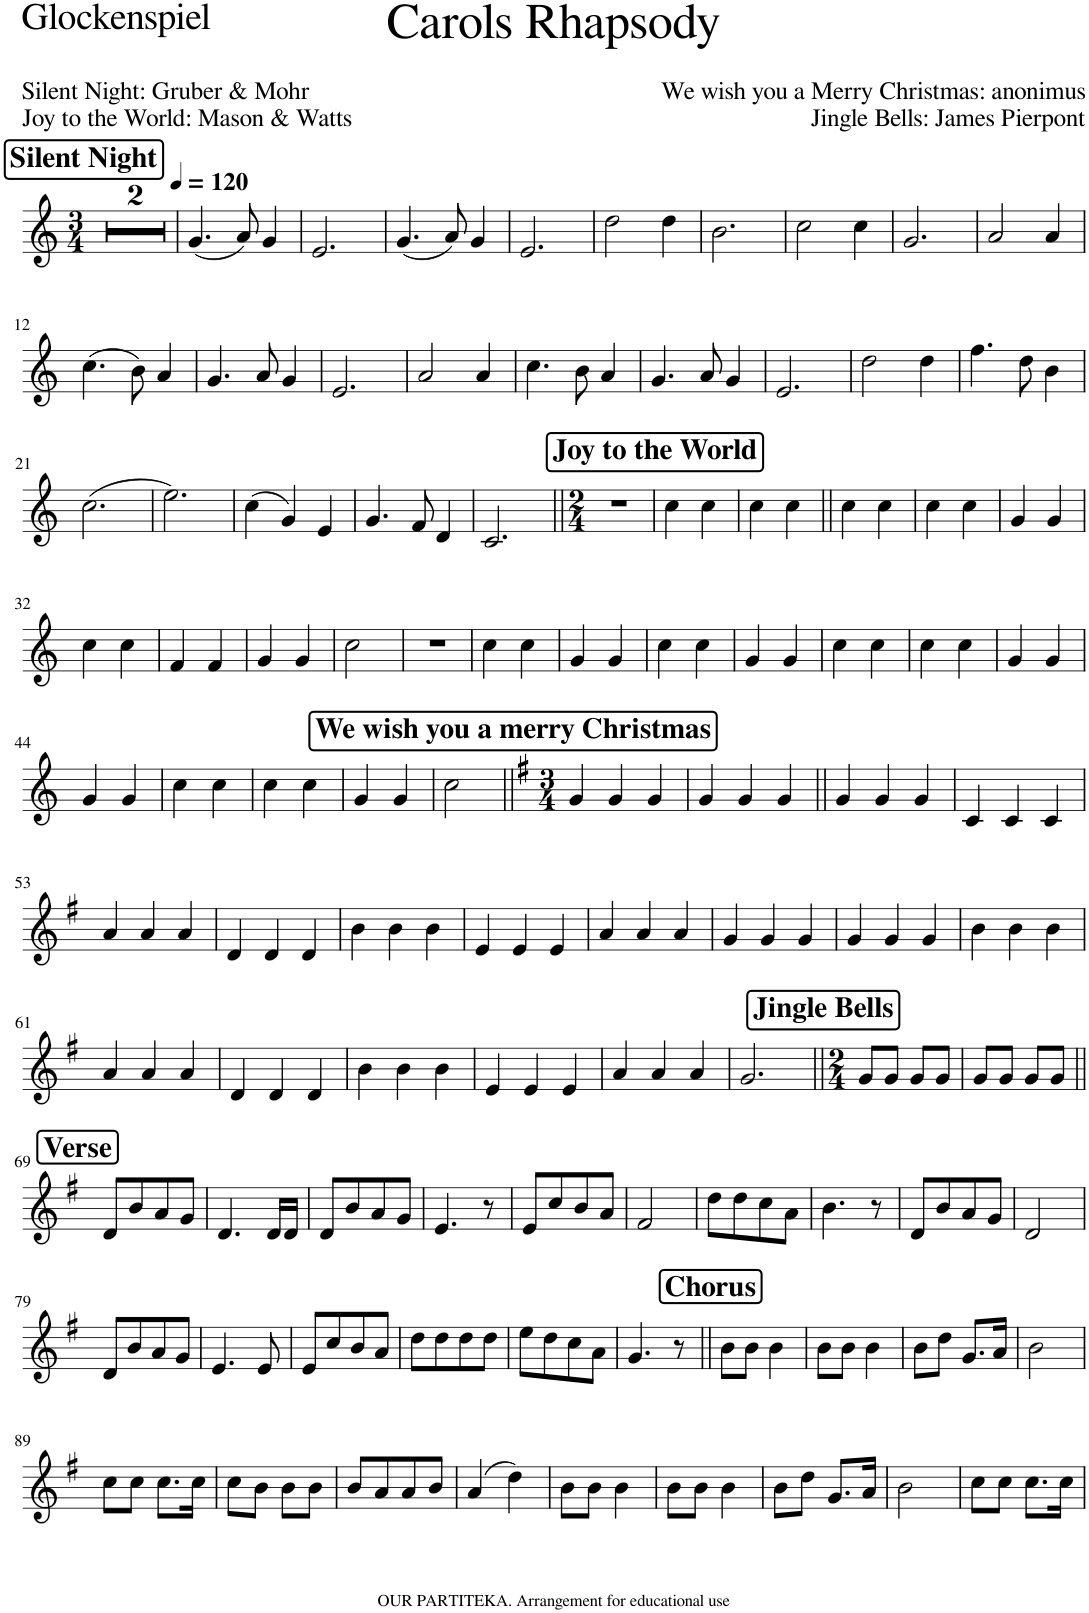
**kern
*part1
*staff1
*I"Glockenspiel
*I'Gl.
*clefG2
*Trd-14c-24
*k[]
*M3/4
*MM120
!!LO:REH:place=s1:a:B:cj:fs=14:t=Silent Night
=1
2.r
=2
2.r
=3
(4.g/
8a/)
4g/
=4
2.e/
=5
(4.g/
8a/)
4g/
=6
2.e/
=7
2dd\
4dd\
=8
2.b\
=9
2cc\
4cc\
=10
2.g/
=11
2a/
4a/
!!LO:LB:g=z
=12
(4.cc\
8b\)
4a/
=13
4.g/
8a/
4g/
=14
2.e/
=15
2a/
4a/
=16
4.cc\
8b\
4a/
=17
4.g/
8a/
4g/
=18
2.e/
=19
2dd\
4dd\
=20
4.ff\
8dd\
4b\
!!LO:LB:g=z
=21
(2.cc\
=22
2.ee\)
=23
(4cc\
4g/)
4e/
=24
4.g/
8f/
4d/
=25
2.c/
=26||
*M2/4
2r
!!LO:REH:place=s1:a:B:cj:fs=14:t=Joy to the World
=27
4cc\
4cc\
=28
4cc\
4cc\
=29||
4cc\
4cc\
=30
4cc\
4cc\
=31
4g/
4g/
!!LO:LB:g=z
=32
4cc\
4cc\
=33
4f/
4f/
=34
4g/
4g/
=35
2cc\
=36
2r
=37
4cc\
4cc\
=38
4g/
4g/
=39
4cc\
4cc\
=40
4g/
4g/
=41
4cc\
4cc\
=42
4cc\
4cc\
=43
4g/
4g/
!!LO:LB:g=z
=44
4g/
4g/
=45
4cc\
4cc\
=46
4cc\
4cc\
=47
4g/
4g/
=48
2cc\
!!LO:REH:place=s1:a:B:cj:fs=14:t=We wish you a merry Christmas
=49||
*k[f#]
*M3/4
4g/
4g/
4g/
=50
4g/
4g/
4g/
=51||
4g/
4g/
4g/
=52
4c/
4c/
4c/
!!LO:LB:g=z
=53
4a/
4a/
4a/
=54
4d/
4d/
4d/
=55
4b\
4b\
4b\
=56
4e/
4e/
4e/
=57
4a/
4a/
4a/
=58
4g/
4g/
4g/
=59
4g/
4g/
4g/
=60
4b\
4b\
4b\
!!LO:LB:g=z
=61
4a/
4a/
4a/
=62
4d/
4d/
4d/
=63
4b\
4b\
4b\
=64
4e/
4e/
4e/
=65
4a/
4a/
4a/
=66
2.g/
!!LO:REH:place=s1:a:B:cj:fs=14:t=Jingle Bells
=67||
*M2/4
8g/L
8g/J
8g/L
8g/J
=68
8g/L
8g/J
8g/L
8g/J
!!LO:LB:g=z
!!LO:REH:place=s1:a:B:cj:fs=14:t=Verse
=69||
8d/L
8b/
8a/
8g/J
=70
4.d/
16d/LL
16d/JJ
=71
8d/L
8b/
8a/
8g/J
=72
4.e/
8r
=73
8e/L
8cc/
8b/
8a/J
=74
2f#/
=75
8dd\L
8dd\
8cc\
8a\J
=76
4.b\
8r
=77
8d/L
8b/
8a/
8g/J
=78
2d/
!!LO:LB:g=z
=79
8d/L
8b/
8a/
8g/J
=80
4.e/
8e/
=81
8e/L
8cc/
8b/
8a/J
=82
8dd\L
8dd\
8dd\
8dd\J
=83
8ee\L
8dd\
8cc\
8a\J
=84
4.g/
8r
!!LO:REH:place=s1:a:B:cj:fs=14:t=Chorus
=85||
8b\L
8b\J
4b\
=86
8b\L
8b\J
4b\
=87
8b\L
8dd\J
8.g/L
16a/Jk
=88
2b\
!!LO:LB:g=z
=89
8cc\L
8cc\J
8.cc\L
16cc\Jk
=90
8cc\L
8b\J
8b\L
8b\J
=91
8b/L
8a/
8a/
8b/J
=92
(4a/
4dd\)
=93
8b\L
8b\J
4b\
=94
8b\L
8b\J
4b\
=95
8b\L
8dd\J
8.g/L
16a/Jk
=96
2b\
=
*-
